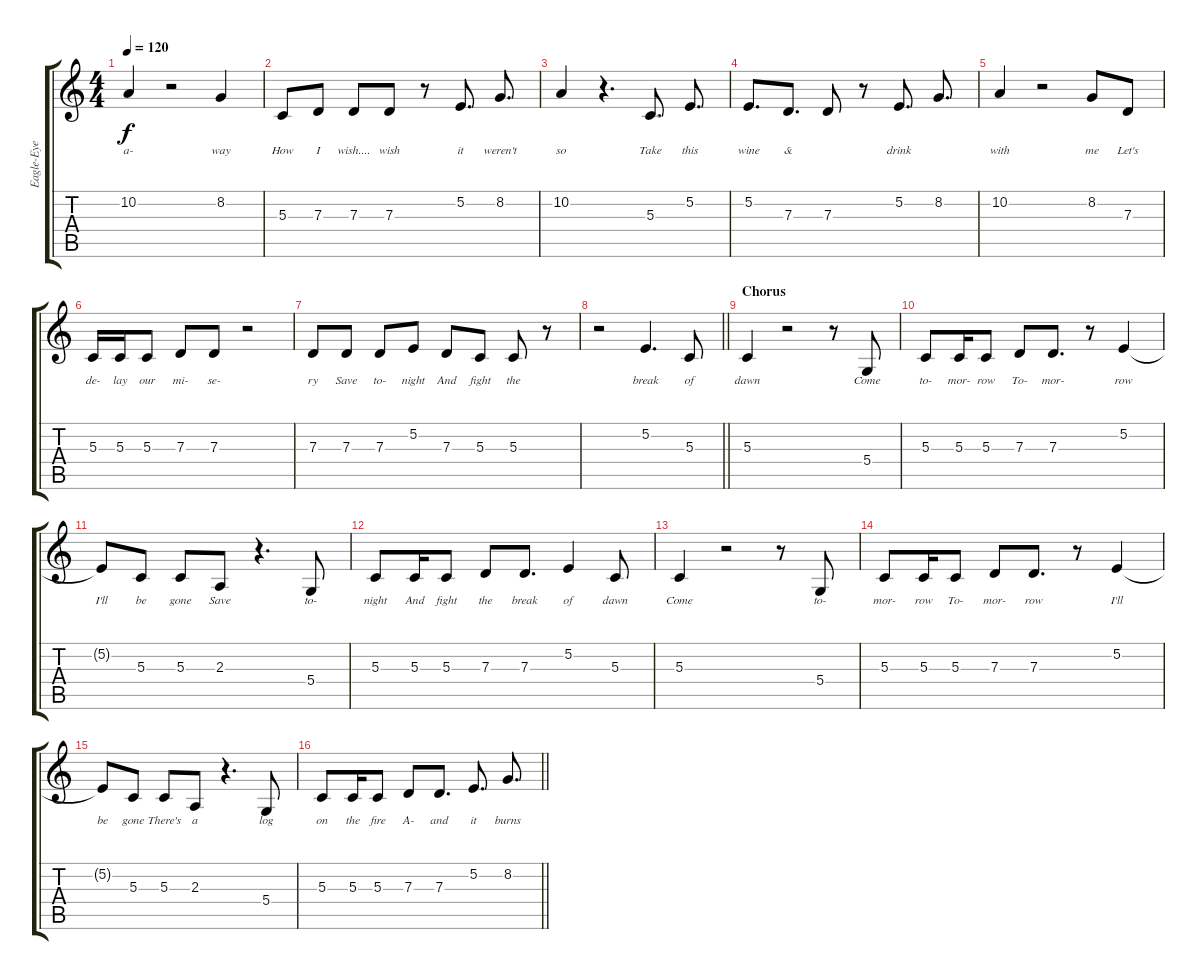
\track ("Eagle-Eye Cherry Vocals" "Eagle-Eye ") {instrument altosax}
\staff {score tabs}
\tuning (E4 B3 G3 D3 A2 E2) {hide}
\ts (4 4)
\tempo 120
\clef g2
\ks c
10.2.4{lyrics (0 "a-") lyrics (1 "") lyrics (2 "") lyrics (3 "") lyrics (4 "") dy f} r.2 8.2.4{lyrics (0 "way") lyrics (1 "") lyrics (2 "") lyrics (3 "") lyrics (4 "")} |
5.3.8{lyrics (0 "How") lyrics (1 "") lyrics (2 "") lyrics (3 "") lyrics (4 "")} 7.3.8{lyrics (0 "I") lyrics (1 "") lyrics (2 "") lyrics (3 "") lyrics (4 "")} 7.3.8{lyrics (0 "wish....") lyrics (1 "") lyrics (2 "") lyrics (3 "") lyrics (4 "")} 7.3.8{lyrics (0 "wish") lyrics (1 "") lyrics (2 "") lyrics (3 "") lyrics (4 "")} r.8 5.2.8{d lyrics (0 "it") lyrics (1 "") lyrics (2 "") lyrics (3 "") lyrics (4 "")} 8.2.8{d lyrics (0 "weren't") lyrics (1 "") lyrics (2 "") lyrics (3 "") lyrics (4 "")} |
10.2.4{lyrics (0 "so") lyrics (1 "") lyrics (2 "") lyrics (3 "") lyrics (4 "")} r.4{d} 5.3.8{d lyrics (0 "Take") lyrics (1 "") lyrics (2 "") lyrics (3 "") lyrics (4 "")} 5.2.8{d lyrics (0 "this") lyrics (1 "") lyrics (2 "") lyrics (3 "") lyrics (4 "")} |
5.2.8{d lyrics (0 "wine") lyrics (1 "") lyrics (2 "") lyrics (3 "") lyrics (4 "")} 7.3.8{d lyrics (0 "&") lyrics (1 "") lyrics (2 "") lyrics (3 "") lyrics (4 "")} 7.3.8{lyrics (0 "") lyrics (1 "") lyrics (2 "") lyrics (3 "") lyrics (4 "")} r.8 5.2.8{d lyrics (0 "drink") lyrics (1 "") lyrics (2 "") lyrics (3 "") lyrics (4 "")} 8.2.8{d lyrics (0 "") lyrics (1 "") lyrics (2 "") lyrics (3 "") lyrics (4 "")} |
10.2.4{lyrics (0 "with") lyrics (1 "") lyrics (2 "") lyrics (3 "") lyrics (4 "")} r.2 8.2.8{lyrics (0 "me") lyrics (1 "") lyrics (2 "") lyrics (3 "") lyrics (4 "")} 7.3.8{lyrics (0 "Let's") lyrics (1 "") lyrics (2 "") lyrics (3 "") lyrics (4 "")} |
5.3.16{lyrics (0 "de-") lyrics (1 "") lyrics (2 "") lyrics (3 "") lyrics (4 "")} 5.3.16{lyrics (0 "lay") lyrics (1 "") lyrics (2 "") lyrics (3 "") lyrics (4 "")} 5.3.8{lyrics (0 "our") lyrics (1 "") lyrics (2 "") lyrics (3 "") lyrics (4 "")} 7.3.8{lyrics (0 "mi-") lyrics (1 "") lyrics (2 "") lyrics (3 "") lyrics (4 "")} 7.3.8{lyrics (0 "se-") lyrics (1 "") lyrics (2 "") lyrics (3 "") lyrics (4 "")} r.2 |
7.3.8{lyrics (0 "ry") lyrics (1 "") lyrics (2 "") lyrics (3 "") lyrics (4 "")} 7.3.8{lyrics (0 "Save") lyrics (1 "") lyrics (2 "") lyrics (3 "") lyrics (4 "")} 7.3.8{lyrics (0 "to-") lyrics (1 "") lyrics (2 "") lyrics (3 "") lyrics (4 "")} 5.2.8{lyrics (0 "night") lyrics (1 "") lyrics (2 "") lyrics (3 "") lyrics (4 "")} 7.3.8{lyrics (0 "And") lyrics (1 "") lyrics (2 "") lyrics (3 "") lyrics (4 "")} 5.3.8{lyrics (0 "fight") lyrics (1 "") lyrics (2 "") lyrics (3 "") lyrics (4 "")} 5.3.8{lyrics (0 "the") lyrics (1 "") lyrics (2 "") lyrics (3 "") lyrics (4 "")} r.8 |
\barLineRight lightlight
r.2 5.2.4{d lyrics (0 "break") lyrics (1 "") lyrics (2 "") lyrics (3 "") lyrics (4 "")} 5.3.8{lyrics (0 "of") lyrics (1 "") lyrics (2 "") lyrics (3 "") lyrics (4 "")} |
\section ("" "Chorus")
5.3.4{lyrics (0 "dawn") lyrics (1 "") lyrics (2 "") lyrics (3 "") lyrics (4 "")} r.2 r.8 5.4.8{lyrics (0 "Come") lyrics (1 "") lyrics (2 "") lyrics (3 "") lyrics (4 "")} |
5.3.8{lyrics (0 "to-") lyrics (1 "") lyrics (2 "") lyrics (3 "") lyrics (4 "")} 5.3.16{lyrics (0 "mor-") lyrics (1 "") lyrics (2 "") lyrics (3 "") lyrics (4 "")} 5.3.8{lyrics (0 "row") lyrics (1 "") lyrics (2 "") lyrics (3 "") lyrics (4 "")} 7.3.8{lyrics (0 "To-") lyrics (1 "") lyrics (2 "") lyrics (3 "") lyrics (4 "")} 7.3.8{d lyrics (0 "mor-") lyrics (1 "") lyrics (2 "") lyrics (3 "") lyrics (4 "")} r.8 5.2.4{lyrics (0 "row") lyrics (1 "") lyrics (2 "") lyrics (3 "") lyrics (4 "")} |
5.2{t}.8{lyrics (0 "I'll") lyrics (1 "") lyrics (2 "") lyrics (3 "") lyrics (4 "")} 5.3.8{lyrics (0 "be") lyrics (1 "") lyrics (2 "") lyrics (3 "") lyrics (4 "")} 5.3.8{lyrics (0 "gone") lyrics (1 "") lyrics (2 "") lyrics (3 "") lyrics (4 "")} 2.3.8{lyrics (0 "Save") lyrics (1 "") lyrics (2 "") lyrics (3 "") lyrics (4 "")} r.4{d} 5.4.8{lyrics (0 "to-") lyrics (1 "") lyrics (2 "") lyrics (3 "") lyrics (4 "")} |
5.3.8{lyrics (0 "night") lyrics (1 "") lyrics (2 "") lyrics (3 "") lyrics (4 "")} 5.3.16{lyrics (0 "And") lyrics (1 "") lyrics (2 "") lyrics (3 "") lyrics (4 "")} 5.3.8{lyrics (0 "fight") lyrics (1 "") lyrics (2 "") lyrics (3 "") lyrics (4 "")} 7.3.8{lyrics (0 "the") lyrics (1 "") lyrics (2 "") lyrics (3 "") lyrics (4 "")} 7.3.8{d lyrics (0 "break") lyrics (1 "") lyrics (2 "") lyrics (3 "") lyrics (4 "")} 5.2.4{lyrics (0 "of") lyrics (1 "") lyrics (2 "") lyrics (3 "") lyrics (4 "")} 5.3.8{lyrics (0 "dawn") lyrics (1 "") lyrics (2 "") lyrics (3 "") lyrics (4 "")} |
5.3.4{lyrics (0 "Come") lyrics (1 "") lyrics (2 "") lyrics (3 "") lyrics (4 "")} r.2 r.8 5.4.8{lyrics (0 "to-") lyrics (1 "") lyrics (2 "") lyrics (3 "") lyrics (4 "")} |
5.3.8{lyrics (0 "mor-") lyrics (1 "") lyrics (2 "") lyrics (3 "") lyrics (4 "")} 5.3.16{lyrics (0 "row") lyrics (1 "") lyrics (2 "") lyrics (3 "") lyrics (4 "")} 5.3.8{lyrics (0 "To-") lyrics (1 "") lyrics (2 "") lyrics (3 "") lyrics (4 "")} 7.3.8{lyrics (0 "mor-") lyrics (1 "") lyrics (2 "") lyrics (3 "") lyrics (4 "")} 7.3.8{d lyrics (0 "row") lyrics (1 "") lyrics (2 "") lyrics (3 "") lyrics (4 "")} r.8 5.2.4{lyrics (0 "I'll") lyrics (1 "") lyrics (2 "") lyrics (3 "") lyrics (4 "")} |
5.2{t}.8{lyrics (0 "be") lyrics (1 "") lyrics (2 "") lyrics (3 "") lyrics (4 "")} 5.3.8{lyrics (0 "gone") lyrics (1 "") lyrics (2 "") lyrics (3 "") lyrics (4 "")} 5.3.8{lyrics (0 "There's") lyrics (1 "") lyrics (2 "") lyrics (3 "") lyrics (4 "")} 2.3.8{lyrics (0 "a") lyrics (1 "") lyrics (2 "") lyrics (3 "") lyrics (4 "")} r.4{d} 5.4.8{lyrics (0 "log") lyrics (1 "") lyrics (2 "") lyrics (3 "") lyrics (4 "")} |
\barLineRight lightlight
5.3.8{lyrics (0 "on") lyrics (1 "") lyrics (2 "") lyrics (3 "") lyrics (4 "")} 5.3.16{lyrics (0 "the") lyrics (1 "") lyrics (2 "") lyrics (3 "") lyrics (4 "")} 5.3.8{lyrics (0 "fire") lyrics (1 "") lyrics (2 "") lyrics (3 "") lyrics (4 "")} 7.3.8{lyrics (0 "A-") lyrics (1 "") lyrics (2 "") lyrics (3 "") lyrics (4 "")} 7.3.8{d lyrics (0 "and") lyrics (1 "") lyrics (2 "") lyrics (3 "") lyrics (4 "")} 5.2.8{d lyrics (0 "it") lyrics (1 "") lyrics (2 "") lyrics (3 "") lyrics (4 "")} 8.2.8{d lyrics (0 "burns") lyrics (1 "") lyrics (2 "") lyrics (3 "") lyrics (4 "")}
